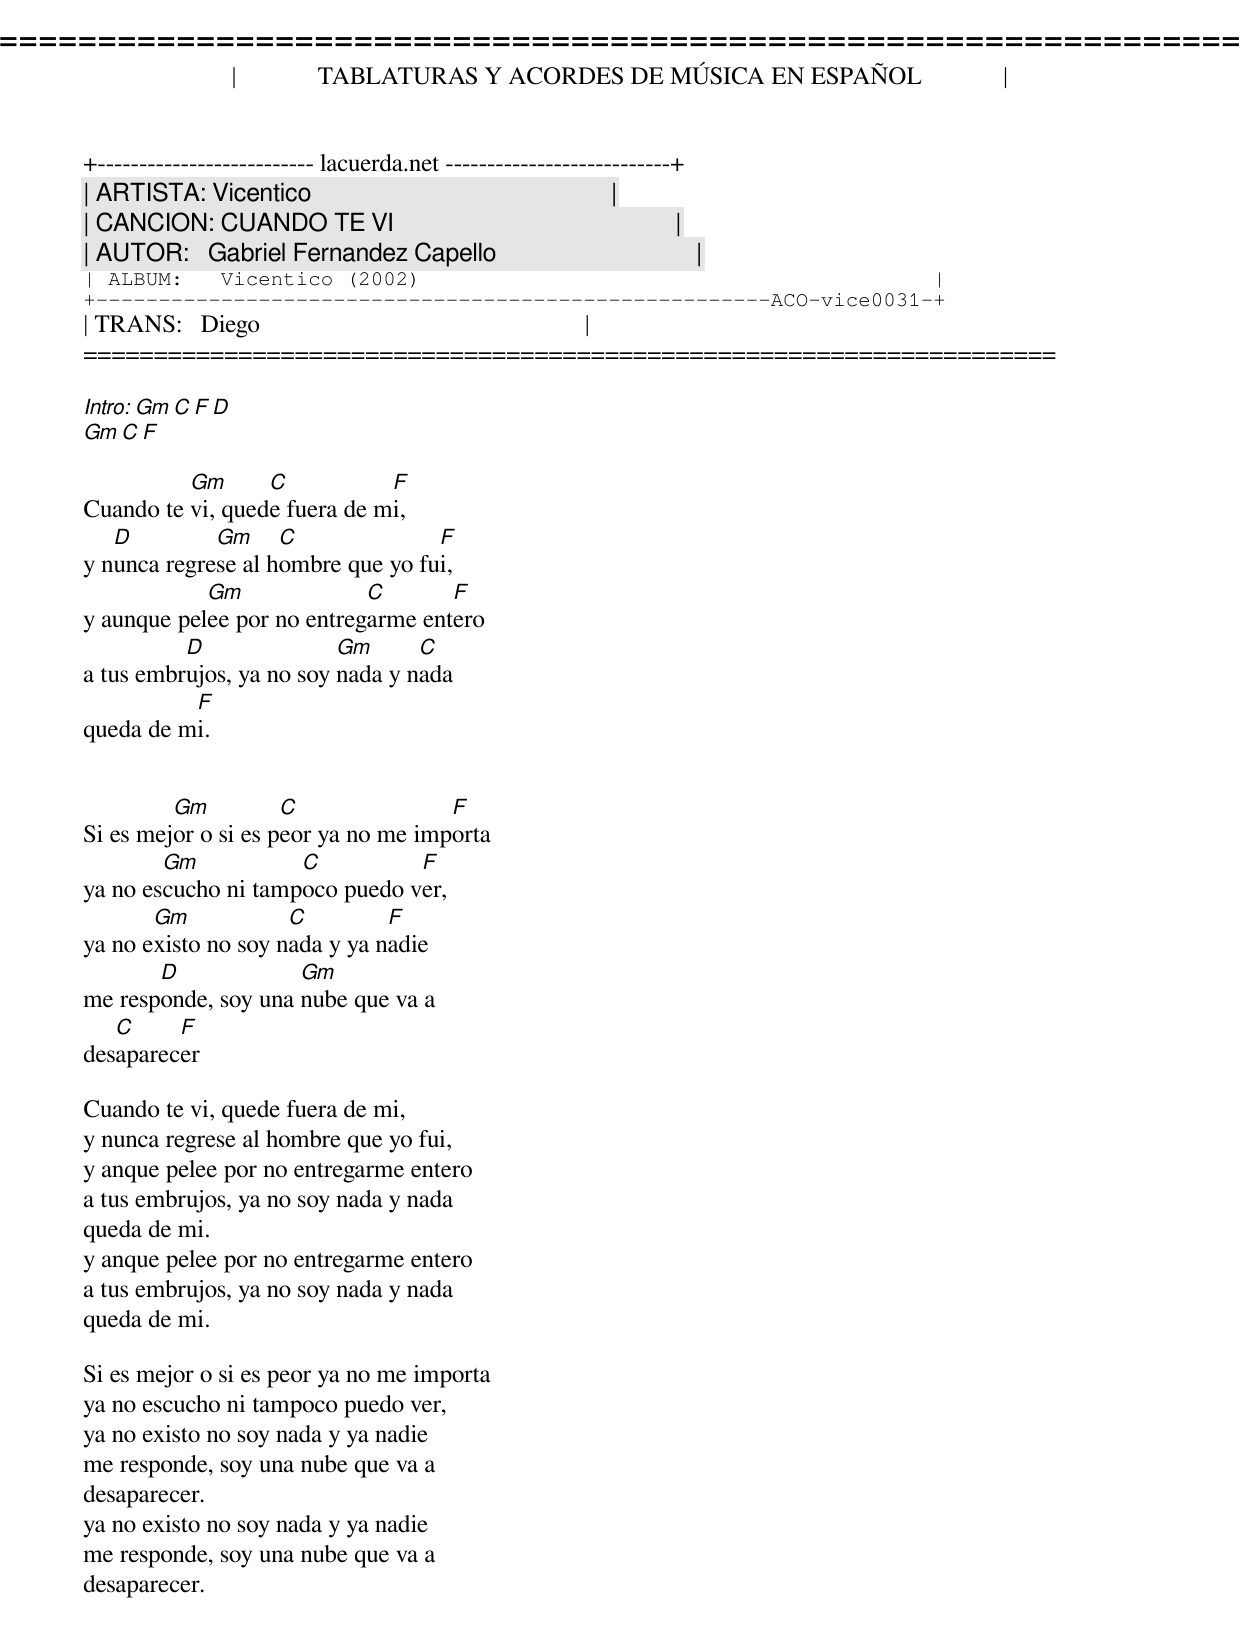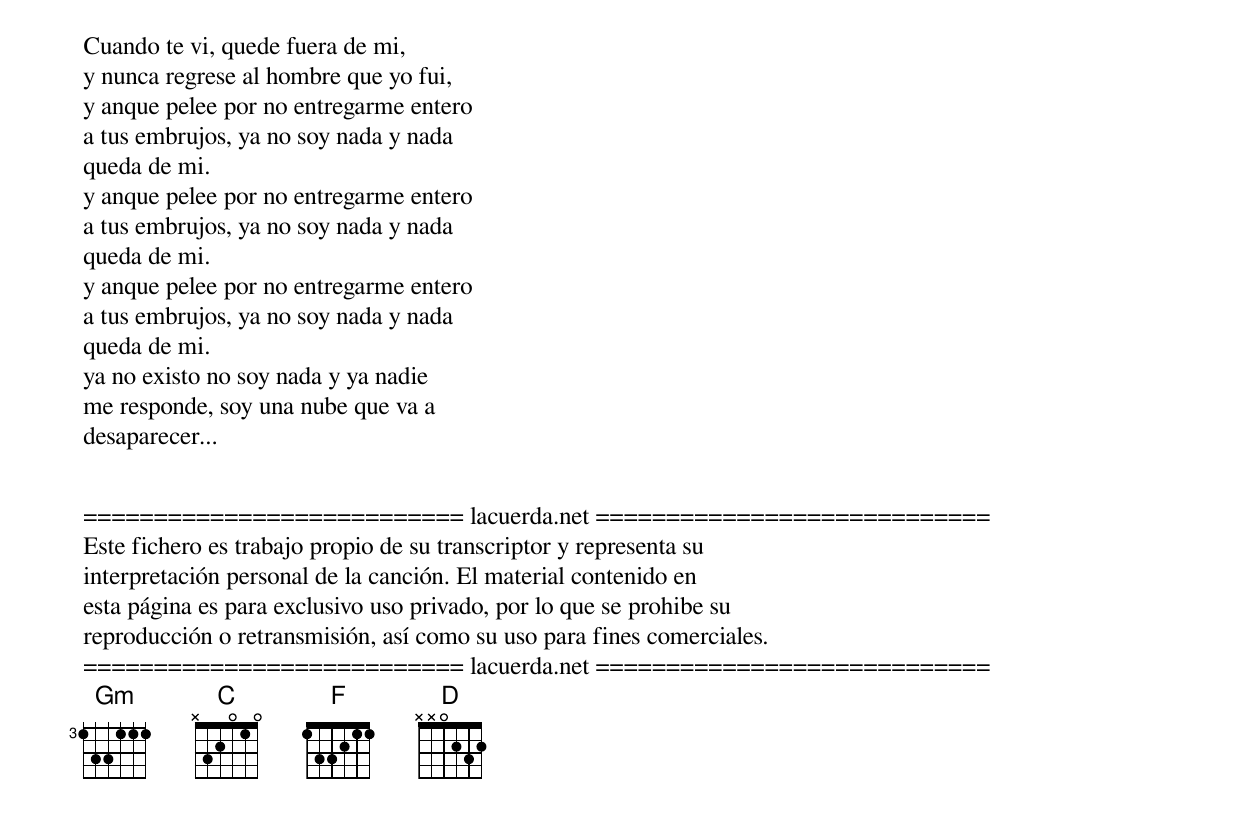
=====================================================================
|             TABLATURAS Y ACORDES DE MÚSICA EN ESPAÑOL             |
+-------------------------- lacuerda.net ---------------------------+
| ARTISTA: Vicentico                                                |
| CANCION: CUANDO TE VI                                             |
| AUTOR:   Gabriel Fernandez Capello                                |
| ALBUM:   Vicentico (2002)                                         |
+------------------------------------------------------ACO-vice0031-+
| TRANS:   Diego                                                    |
=====================================================================

Intro: Gm C F D
       Gm C F

          Gm      C           F
Cuando te vi, quede fuera de mi,
   D         Gm     C              F
y nunca regrese al hombre que yo fui,
            Gm              C       F
y aunque pelee por no entregarme entero
          D               Gm      C
a tus embrujos, ya no soy nada y nada
          F
queda de mi.


         Gm          C               F
Si es mejor o si es peor ya no me importa
        Gm           C          F
ya no escucho ni tampoco puedo ver,
       Gm            C         F
ya no existo no soy nada y ya nadie
       D             Gm
me responde, soy una nube que va a
   C     F
desaparecer

Cuando te vi, quede fuera de mi,
y nunca regrese al hombre que yo fui,
y anque pelee por no entregarme entero
a tus embrujos, ya no soy nada y nada
queda de mi.
y anque pelee por no entregarme entero
a tus embrujos, ya no soy nada y nada
queda de mi.

Si es mejor o si es peor ya no me importa
ya no escucho ni tampoco puedo ver,
ya no existo no soy nada y ya nadie
me responde, soy una nube que va a
desaparecer.
ya no existo no soy nada y ya nadie
me responde, soy una nube que va a
desaparecer.

Cuando te vi, quede fuera de mi,
y nunca regrese al hombre que yo fui,
y anque pelee por no entregarme entero
a tus embrujos, ya no soy nada y nada
queda de mi.
y anque pelee por no entregarme entero
a tus embrujos, ya no soy nada y nada
queda de mi.
y anque pelee por no entregarme entero
a tus embrujos, ya no soy nada y nada
queda de mi.
ya no existo no soy nada y ya nadie
me responde, soy una nube que va a
desaparecer...


=========================== lacuerda.net ============================
Este fichero es trabajo propio de su transcriptor y representa su
interpretación personal de la canción. El material contenido en
esta página es para exclusivo uso privado, por lo que se prohibe su
reproducción o retransmisión, así como su uso para fines comerciales.
=========================== lacuerda.net ============================
